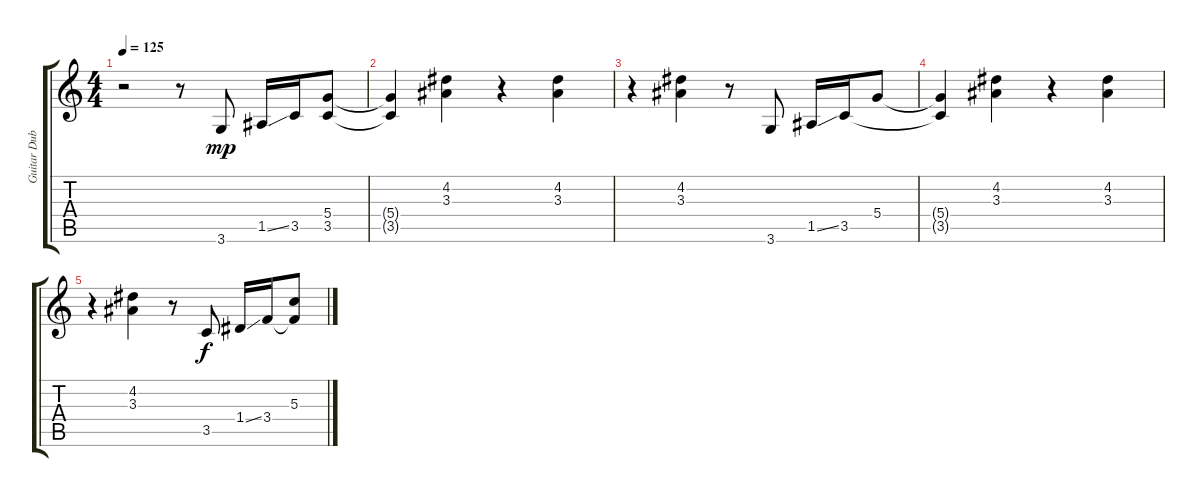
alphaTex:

\track ("Guitar Dub" "Guitar Dub") {instrument distortionguitar}
\staff {score tabs}
\tuning (E4 B3 G3 D3 A2 E2) {hide}
\ts (4 4)
\tempo 125
\clef g2
\ks c
r.2{dy mp} r.8 3.6.8 1.5{ss}.16 3.5.16 (5.4 3.5).8 |
(5.4{t} 3.5{t}).4{volume 8} (4.2 3.3).4 r.4 (4.2 3.3).4 |
r.4 (4.2 3.3).4 r.8 3.6.8 1.5{ss}.16 3.5.16 5.4.8 |
(5.4{t} 3.5{t}).4{volume 1} (4.2 3.3).4 r.4 (4.2 3.3).4 |
r.4 (4.2 3.3).4 r.8 3.5.8{dy f} 1.4{ss}.16 3.4.16 (5.3 3.4{t}).8
